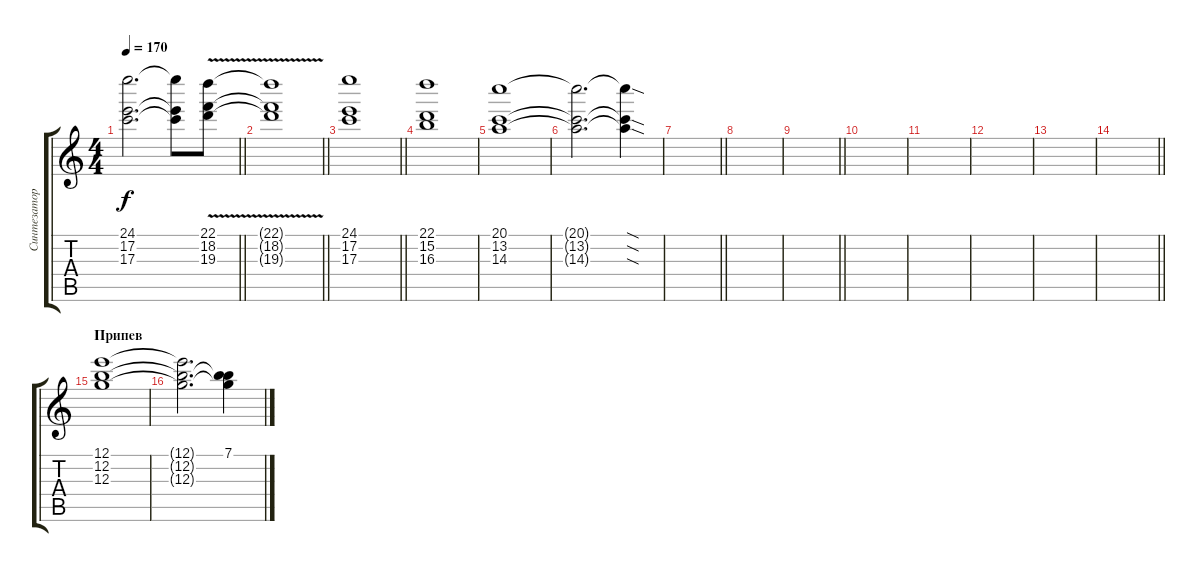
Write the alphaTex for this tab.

\track ("Синтезатор" "Синтезатор") {instrument synthbass1}
\staff {score tabs}
\tuning (E4 B3 G3 D3 A2 E2) {hide}
\ts (4 4)
\tempo 170
\clef g2
\barLineRight lightlight
\ks c
(24.1 17.2 17.3).2{d dy f} (24.1{t} 17.2{t} 17.3{t}).8 (22.1{v} 18.2{v} 19.3{v}).8 |
\barLineRight lightlight
(22.1{t} 18.2{t} 19.3{t}).1 |
\barLineRight lightlight
(24.1 17.2 17.3).1 |
(22.1 15.2 16.3).1 |
(20.1 13.2 14.3).1 |
(20.1{t} 13.2{t} 14.3{t}).2{d} (20.1{sod t} 13.2{sod t} 14.3{sod t}).4 |
\barLineRight lightlight
|
|
\barLineRight lightlight
|
|
|
|
|
\barLineRight lightlight
|
\section ("" "Припев")
(12.1 12.2 12.3).1{volume 9 instrument stringensemble1} |
(12.1{t} 12.2{t} 12.3{t}).2{d} (7.1 12.2{t} 12.3{t}).4
